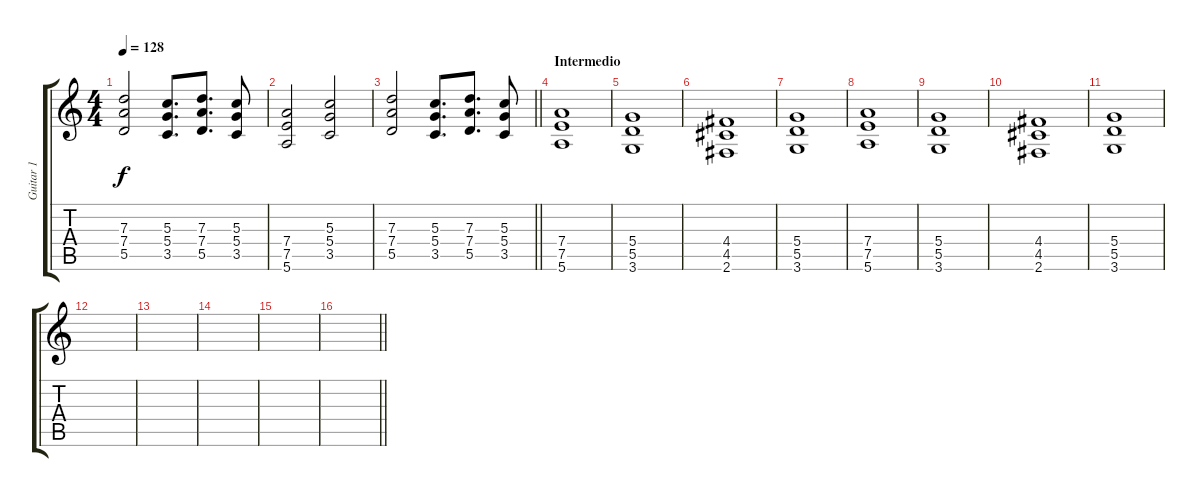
\track ("Guitar 1" "Guitar 1") {instrument distortionguitar}
\staff {score tabs}
\tuning (E4 B3 G3 D3 A2 E2) {hide}
\ts (4 4)
\tempo 128
\clef g2
\ks c
(7.3 7.4 5.5).2{dy f} (5.3 5.4 3.5).8{d} (7.3 7.4 5.5).8{d} (5.3 5.4 3.5).8 |
(7.4 7.5 5.6).2 (5.3 5.4 3.5).2 |
\barLineRight lightlight
(7.3 7.4 5.5).2 (5.3 5.4 3.5).8{d} (7.3 7.4 5.5).8{d} (5.3 5.4 3.5).8 |
\section ("" "Intermedio")
(7.4 7.5 5.6).1 |
(5.4 5.5 3.6).1 |
(4.4 4.5 2.6).1 |
(5.4 5.5 3.6).1 |
(7.4 7.5 5.6).1 |
(5.4 5.5 3.6).1 |
(4.4 4.5 2.6).1 |
(5.4 5.5 3.6).1 |
|
|
|
|
\barLineRight lightlight
